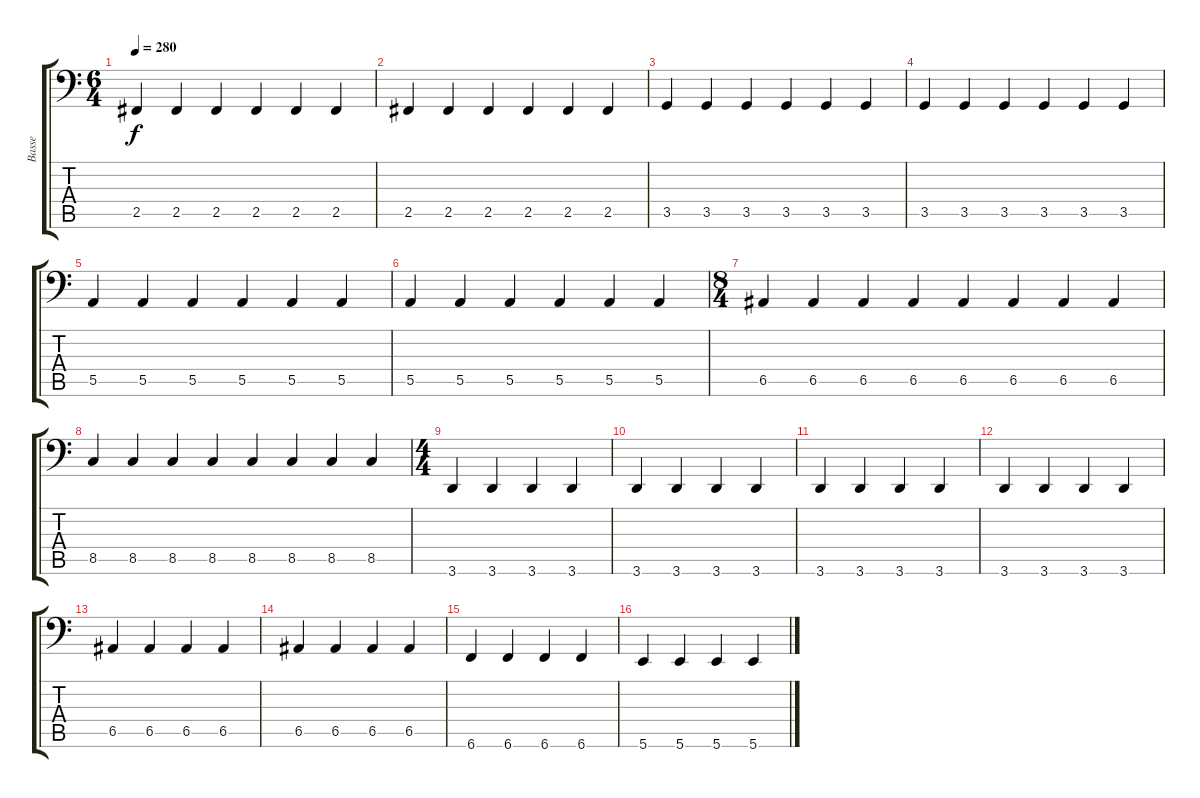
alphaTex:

\track ("Basse" "Basse") {instrument electricbassfinger}
\staff {score tabs}
\tuning (C3 G2 D2 A1 E1 B0) {hide}
\ts (6 4)
\tempo 280
\clef f4
\ks c
2.5.4{dy f} 2.5.4 2.5.4 2.5.4 2.5.4 2.5.4 |
2.5.4 2.5.4 2.5.4 2.5.4 2.5.4 2.5.4 |
3.5.4 3.5.4 3.5.4 3.5.4 3.5.4 3.5.4 |
3.5.4 3.5.4 3.5.4 3.5.4 3.5.4 3.5.4 |
5.5.4 5.5.4 5.5.4 5.5.4 5.5.4 5.5.4 |
5.5.4 5.5.4 5.5.4 5.5.4 5.5.4 5.5.4 |
\ts (8 4)
6.5.4 6.5.4 6.5.4 6.5.4 6.5.4 6.5.4 6.5.4 6.5.4 |
8.5.4 8.5.4 8.5.4 8.5.4 8.5.4 8.5.4 8.5.4 8.5.4 |
\ts (4 4)
3.6.4 3.6.4 3.6.4 3.6.4 |
3.6.4 3.6.4 3.6.4 3.6.4 |
3.6.4 3.6.4 3.6.4 3.6.4 |
3.6.4 3.6.4 3.6.4 3.6.4 |
6.5.4 6.5.4 6.5.4 6.5.4 |
6.5.4 6.5.4 6.5.4 6.5.4 |
6.6.4 6.6.4 6.6.4 6.6.4 |
5.6.4 5.6.4 5.6.4 5.6.4
